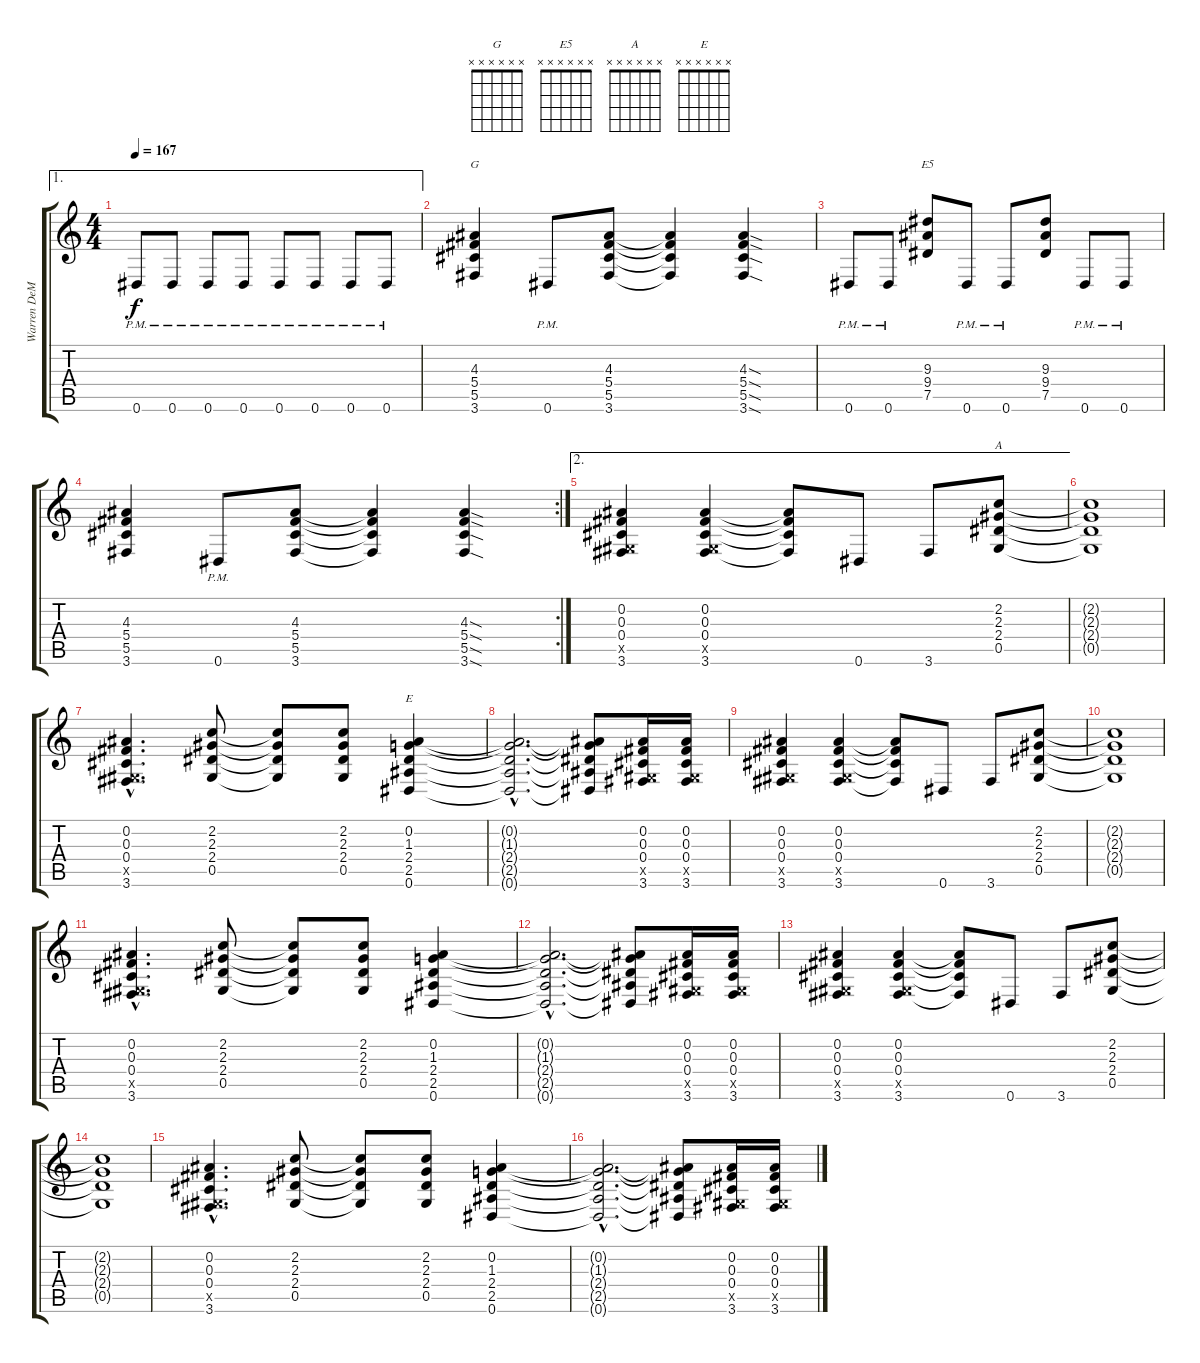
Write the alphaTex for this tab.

\track ("Warren DeMartini " "Warren DeM") {instrument distortionguitar}
\staff {score tabs}
\tuning (Eb4 Bb3 Gb3 Db3 Ab2 Eb2) {hide}
\chord ("G" x x x x x x)
\chord ("E5" x x x x x x)
\chord ("A" x x x x x x)
\chord ("E" x x x x x x)
\ae 1
\ts (4 4)
\tempo 167
\clef g2
\ks c
0.6{pm}.8{dy f} 0.6{pm}.8 0.6{pm}.8 0.6{pm}.8 0.6{pm}.8 0.6{pm}.8 0.6{pm}.8 0.6{pm}.8 |
(4.3 5.4 5.5 3.6).4{ch "G"} 0.6{pm}.8 (4.3 5.4 5.5 3.6).8 (4.3{t} 5.4{t} 5.5{t} 3.6{t}).4 (4.3{sod} 5.4{sod} 5.5{sod} 3.6{sod}).4 |
0.6{pm}.8 0.6{pm}.8 (9.3 9.4 7.5).8{ch "E5"} 0.6{pm}.8 0.6{pm}.8 (9.3 9.4 7.5).8 0.6{pm}.8 0.6{pm}.8 |
\rc 2
(4.3 5.4 5.5 3.6).4 0.6{pm}.8 (4.3 5.4 5.5 3.6).8 (4.3{t} 5.4{t} 5.5{t} 3.6{t}).4 (4.3{sod} 5.4{sod} 5.5{sod} 3.6{sod}).4 |
\ae 2
(0.2 0.3 0.4 0.5{x} 3.6).4 (0.2 0.3 0.4 0.5{x} 3.6).4 (0.2{t} 0.3{t} 0.4{t} 3.6{t}).8 0.6.8 3.6.8 (2.2 2.3 2.4 0.5).8{ch "A"} |
(2.2{t} 2.3{t} 2.4{t} 0.5{t}).1 |
(0.2{hac} 0.3{hac} 0.4{hac} 0.5{hac x} 3.6{hac}).4{d} (2.2 2.3 2.4 0.5).8 (2.2{t} 2.3{t} 2.4{t} 0.5{t}).8 (2.2 2.3 2.4 0.5).8 (0.2 1.3 2.4 2.5 0.6).4{ch "E"} |
(0.2{hac t} 1.3{hac t} 2.4{hac t} 2.5{hac t} 0.6{hac t}).2{d} (0.2{t} 1.3{t} 2.4{t} 2.5{t} 0.6{t}).8 (0.2 0.3 0.4 0.5{x} 3.6).16 (0.2 0.3 0.4 0.5{x} 3.6).16 |
(0.2 0.3 0.4 0.5{x} 3.6).4 (0.2 0.3 0.4 0.5{x} 3.6).4 (0.2{t} 0.3{t} 0.4{t} 3.6{t}).8 0.6.8 3.6.8 (2.2 2.3 2.4 0.5).8 |
(2.2{t} 2.3{t} 2.4{t} 0.5{t}).1 |
(0.2{hac} 0.3{hac} 0.4{hac} 0.5{hac x} 3.6{hac}).4{d} (2.2 2.3 2.4 0.5).8 (2.2{t} 2.3{t} 2.4{t} 0.5{t}).8 (2.2 2.3 2.4 0.5).8 (0.2 1.3 2.4 2.5 0.6).4 |
(0.2{hac t} 1.3{hac t} 2.4{hac t} 2.5{hac t} 0.6{hac t}).2{d} (0.2{t} 1.3{t} 2.4{t} 2.5{t} 0.6{t}).8 (0.2 0.3 0.4 0.5{x} 3.6).16 (0.2 0.3 0.4 0.5{x} 3.6).16 |
(0.2 0.3 0.4 0.5{x} 3.6).4 (0.2 0.3 0.4 0.5{x} 3.6).4 (0.2{t} 0.3{t} 0.4{t} 3.6{t}).8 0.6.8 3.6.8 (2.2 2.3 2.4 0.5).8 |
(2.2{t} 2.3{t} 2.4{t} 0.5{t}).1 |
(0.2{hac} 0.3{hac} 0.4{hac} 0.5{hac x} 3.6{hac}).4{d} (2.2 2.3 2.4 0.5).8 (2.2{t} 2.3{t} 2.4{t} 0.5{t}).8 (2.2 2.3 2.4 0.5).8 (0.2 1.3 2.4 2.5 0.6).4 |
(0.2{hac t} 1.3{hac t} 2.4{hac t} 2.5{hac t} 0.6{hac t}).2{d} (0.2{t} 1.3{t} 2.4{t} 2.5{t} 0.6{t}).8 (0.2 0.3 0.4 0.5{x} 3.6).16 (0.2 0.3 0.4 0.5{x} 3.6).16
